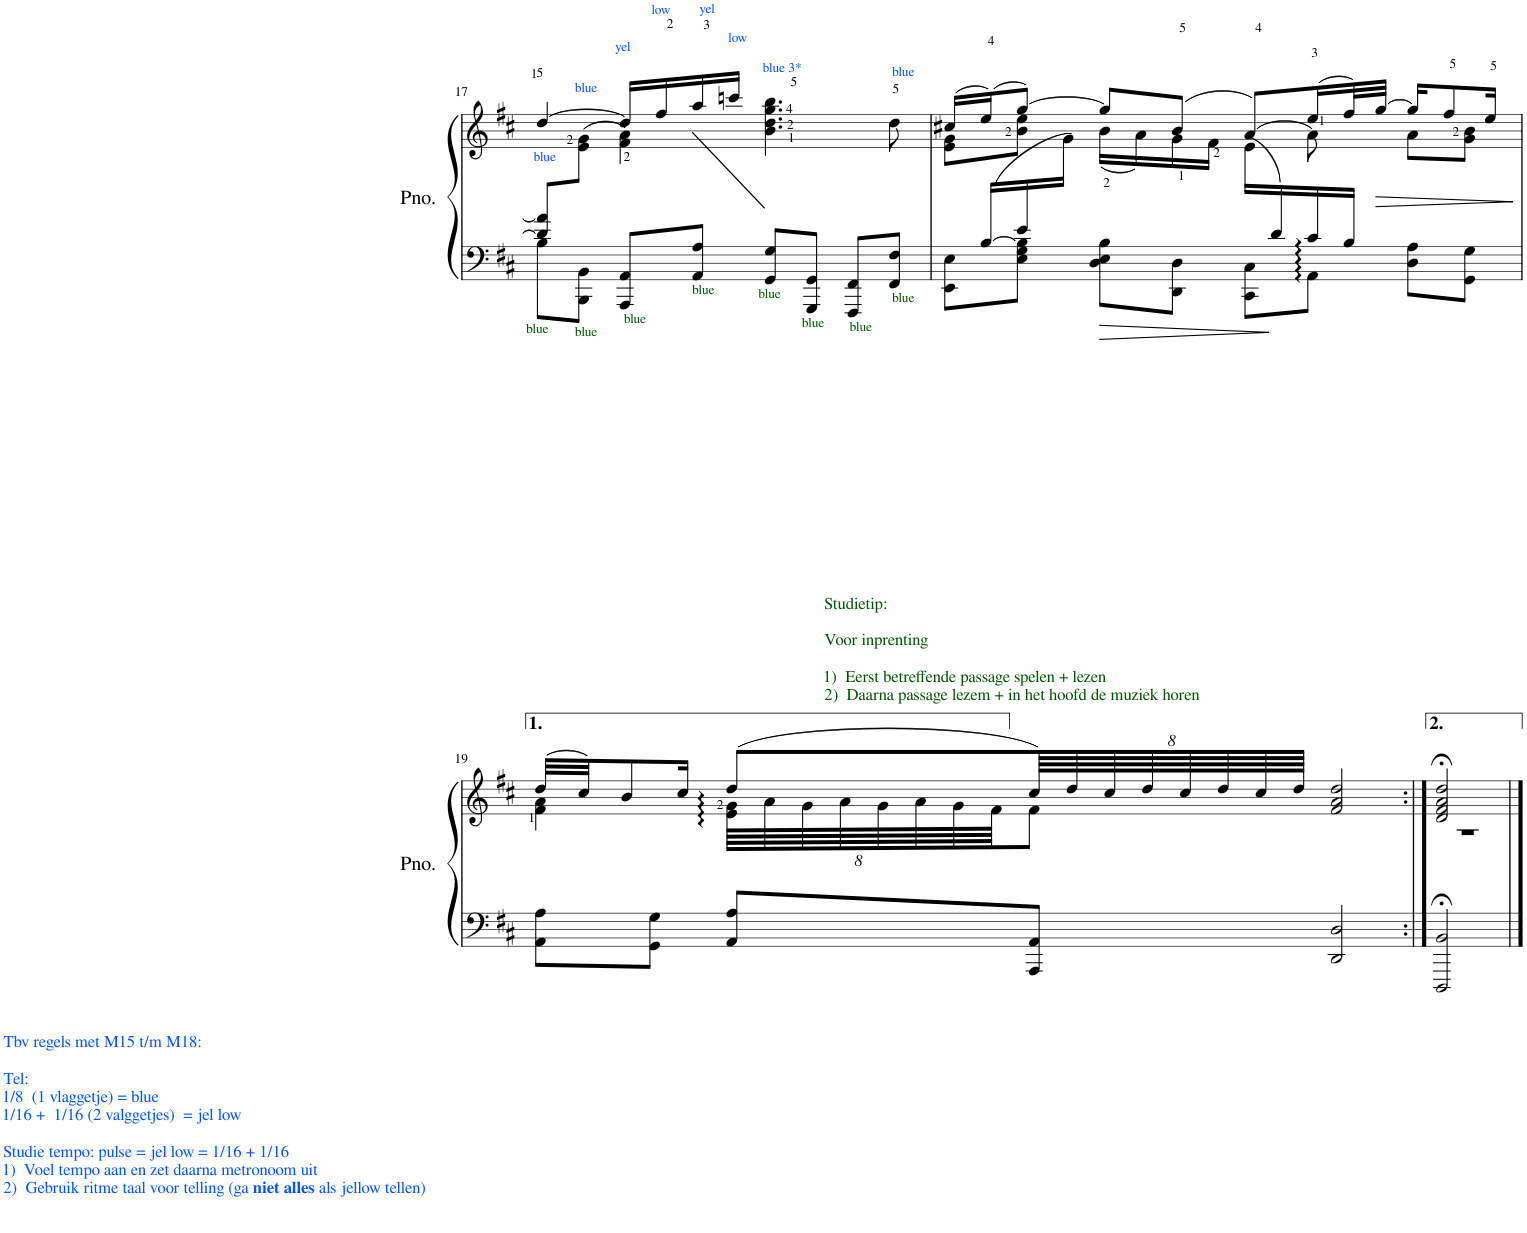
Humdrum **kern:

**kern	**kern	**dynam
*part1	*part1	*part1
*staff2	*staff1	*staff1/2
*I"Piano	*	*
*I'Pno.	*	*
!!LO:PB:g=z
*clefF4	*clefG2	*
*k[f#c#]	*k[f#c#]	*
*M4/4	*M4/4	*
*met(c)	*met(c)	*
=17	=17	=17
*^	*^	*
*	*^	*	*	*
!	!	!	!LO:TX:b:color=#0055FF:t=blue	!	!
!LO:TX:b:color=#005500:t=blue	!	!	!	!	!
8d/] 8a/]L	8B\L	2ryy	[4dd/	8ryy	.
!	!	!	!	!LO:TX:a:color=#0055FF:t=blue	!
!LO:TX:b:color=#005500:t=blue	!	!	!	!	!
2..ryy	8BBB\ 8BB\J	.	.	(8e\ 8g\J	.
!	!	!	!LO:TX:a:color=#0055FF:t=yel	!	!
!	!LO:TX:b:color=#005500:t=blue	!	!	!	!
.	8AAA/ 8AA/L	.	16dd/LL]	4f#\ 4a\)	.
!	!	!	!LO:TX:a:color=#0055FF:t=low	!	!
.	.	.	16ff#/	.	.
!	!	!	!LO:TX:a:color=#0055FF:t=yel	!	!
!	!LO:TX:b:color=#005500:t=blue	!	!	!	!
.	8AA/ 8A/J	.	16aa/	.	.
!	!	!	!LO:TX:a:color=#0055FF:t=low	!	!
.	.	.	16cccn/JJ	.	.
!	!	!	!LO:TX:a:color=#0055FF:t=blue 3*	!	!
!	!LO:TX:b:color=#005500:t=blue	!	!	!	!
.	8GG/ 8G/L	2ryy	4.b\ 4.dd\ 4.gg\ 4.bb\	2ryy	.
!	!LO:TX:b:color=#005500:t=blue	!	!	!	!
.	8GGG/ 8GG/J	.	.	.	.
!	!LO:TX:b:color=#005500:t=blue	!	!	!	!
.	8FFF#/ 8FF#/L	.	.	.	.
!	!	!	!LO:TX:a:color=#0055FF:t=blue	!	!
!	!LO:TX:b:color=#005500:t=blue	!	!	!	!
.	8FF#/ 8F#/J	.	8dd\	.	.
=18	=18	=18	=18	=18	=18
*	*	*	*	*^	*
!LO:TX:b:color=#005500:t=Studietip&colon;	!	!	!	!	!	!
!LO:TX:b:t=Voor inprenting	!	!	!	!	!	!
!LO:TX:b:t=1)  Eerst betreffende passage spelen + lezen	!	!	!	!	!	!
!LO:TX:b:t=2)  Daarna passage lezem + in het hoofd de muziek horen	!	!	!	!	!	!
16ryy	16ryy	8EE\ 8E\L	(16cc#X/LL	8e\ 8g\L	8.ryy	.
.	([16B/LL	.	(16ee/J)	.	.	.
.	16e/	8E\ 8G\ 8B\]J	[8gg/J)	8b\ 8ee\J	.	.
.	2ryy	.	.	.	16g\JJ)	.
.	.	8D\ 8E\ 8B\L	8gg/L]	(16b<\LL	4.ryy	.
.	.	.	.	16a\)	.	.
.	.	8DD\ 8D\J	(8b/J	16g\	.	.
.	.	.	.	16f#\JJ	.	.
.	.	8CC#\ 8C#\L	[8a/L)	(16e\LL	.	.
16d/)	.	.	.	8.ryy	.	.
16c#/	.	8AA\J	(16ee/L	.	8a\]	.
16B/JJ	4ryy	.	32ff#/L)	.	.	.
!	!	!	!	!	!	!LO:HP:b
.	.	.	[32gg/JJJ	.	.	>
4ryy	.	8D\ 8A\L	16gg/KL]	8a\L	4ryy	.
.	.	.	8ff#/	.	.	.
.	.	8GG\ 8G\J	.	8g\ 8b\J	.	.
.	16ryy	.	16ee/Jk	.	.	.
*v	*v	*v	*	*	*	*
*	*v	*v	*v	*
.	.	]
!!LO:LB:g=z
=19	=19	=19
*	*^	*
!LO:TX:b:color=#0055FF:t=Tbv regels met M15 t/m M18&colon;	!	!	!
!LO:TX:b:t=Tel&colon;	!	!	!
!LO:TX:b:t=1/8  (1 vlaggetje) = blue	!	!	!
!LO:TX:b:t=1/16 +  1/16 (2 valggetjes)  = jel low	!	!	!
!LO:TX:b:t=Studie tempo&colon; pulse = jel low = 1/16 + 1/16	!	!	!
!LO:TX:b:t=1)  Voel tempo aan en zet daarna metronoom uit	!	!	!
!LO:TX:b:t=2)  Gebruik ritme taal voor telling (ga	!	!	!
!LO:TX:b:B:t=niet alles	!	!	!
!LO:TX:b:t=als jellow tellen)	!	!	!
8AA\ 8A\L	(32dd/LLL	4f#\ 4a\	.
.	32cc#/JJ)	.	.
.	8b/	.	.
8GG\ 8G\J	.	.	.
.	16cc#/Jk	.	.
8AA/ 8A/L	(8dd/L	64e\ 64g\LLLL	.
.	.	64a\	.
.	.	64g\	.
.	.	64a\	.
.	.	64g\	.
.	.	64a\	.
.	.	64g\	.
.	.	64f#\JJJ	.
8AAA/ 8AA/J	64cc#/LLL)	8f#\J	.
.	64dd/	.	.
.	64cc#/	.	.
.	64dd/	.	.
.	64cc#/	.	.
.	64dd/	.	.
.	64cc#/	.	.
.	64dd/JJJJ	.	.
2DD/ 2D/	2f#/ 2a/ 2dd/	2ryy	.
=20:|!	=20:|!	=20:|!	=20:|!
2DDD/;< 2BB/;<	2d/;< 2f#/;< 2a/;< 2dd/;<	1r	.
2ryy	2ryy	.	.
*	*v	*v	*
==	==	==
*-	*-	*-
